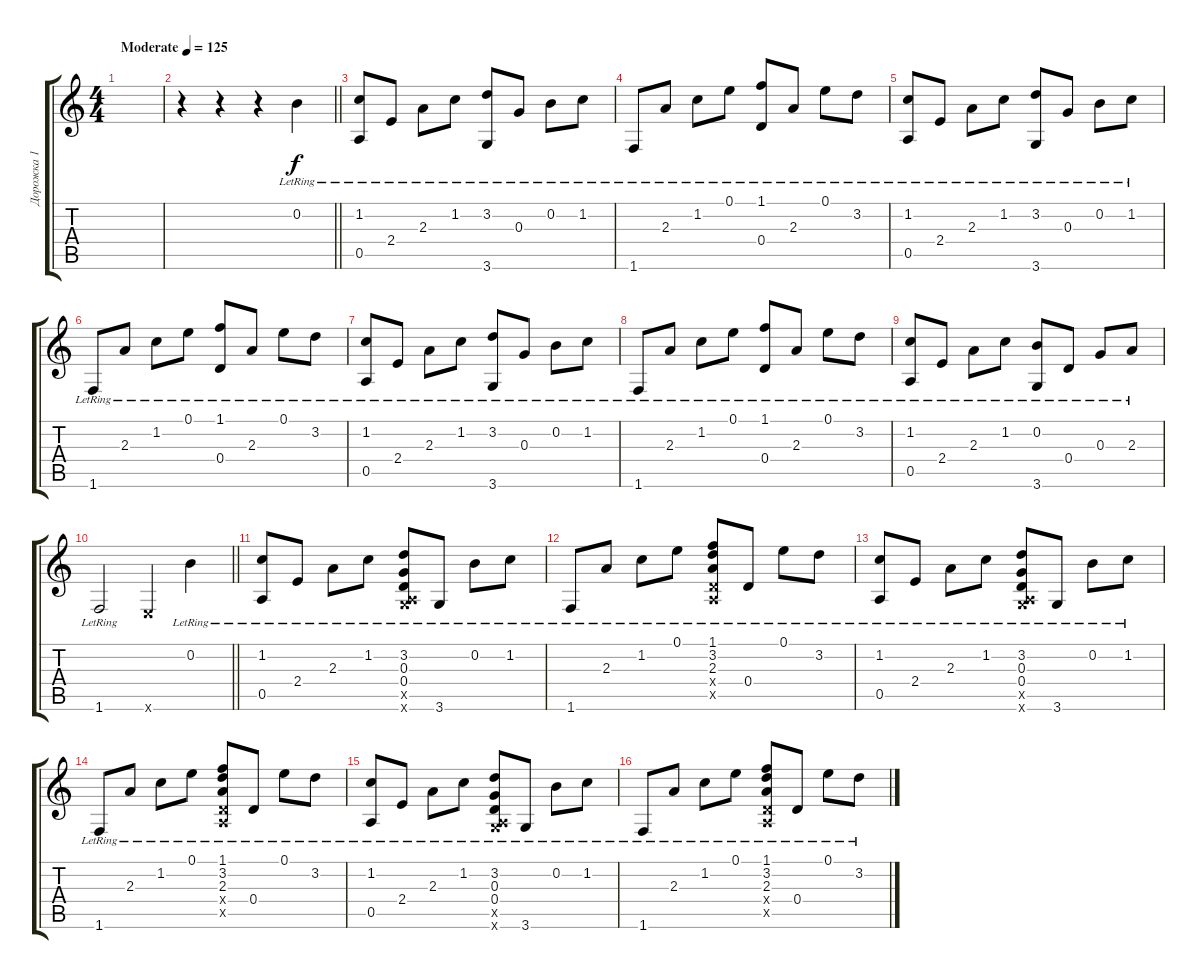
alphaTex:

\track ("Дорожка 1" "Дорожка 1") {instrument acousticguitarsteel}
\staff {score tabs}
\tuning (E4 B3 G3 D3 A2 E2) {hide}
\ts (4 4)
\tempo (125 "Moderate")
\clef g2
\ks c
|
\barLineRight lightlight
r.4 r.4 r.4 0.2{lr}.4 |
(1.2{lr} 0.5{lr}).8 2.4{lr}.8 2.3{lr}.8 1.2{lr}.8 (3.2{lr} 3.6{lr}).8 0.3{lr}.8 0.2{lr}.8 1.2{lr}.8 |
1.6{lr}.8 2.3{lr}.8 1.2{lr}.8 0.1{lr}.8 (1.1{lr} 0.4{lr}).8 2.3{lr}.8 0.1{lr}.8 3.2{lr}.8 |
(1.2{lr} 0.5{lr}).8 2.4{lr}.8 2.3{lr}.8 1.2{lr}.8 (3.2{lr} 3.6{lr}).8 0.3{lr}.8 0.2{lr}.8 1.2{lr}.8 |
1.6{lr}.8 2.3{lr}.8 1.2{lr}.8 0.1{lr}.8 (1.1{lr} 0.4{lr}).8 2.3{lr}.8 0.1{lr}.8 3.2{lr}.8 |
(1.2{lr} 0.5{lr}).8 2.4{lr}.8 2.3{lr}.8 1.2{lr}.8 (3.2{lr} 3.6{lr}).8 0.3{lr}.8 0.2{lr}.8 1.2{lr}.8 |
1.6{lr}.8 2.3{lr}.8 1.2{lr}.8 0.1{lr}.8 (1.1{lr} 0.4{lr}).8 2.3{lr}.8 0.1{lr}.8 3.2{lr}.8 |
(1.2{lr} 0.5{lr}).8 2.4{lr}.8 2.3{lr}.8 1.2{lr}.8 (0.2{lr} 3.6{lr}).8 0.4{lr}.8 0.3{lr}.8 2.3{lr}.8 |
\barLineRight lightlight
1.6{lr}.2 0.6{x}.4 0.2{lr}.4 |
(1.2{lr} 0.5{lr}).8 2.4{lr}.8 2.3{lr}.8 1.2{lr}.8 (3.2{lr} 0.3{lr} 0.4{lr} 0.5{x} 3.6{x}).8 3.6{lr}.8 0.2{lr}.8 1.2{lr}.8 |
1.6{lr}.8 2.3{lr}.8 1.2{lr}.8 0.1{lr}.8 (1.1{lr} 3.2 2.3 0.4{x} 0.5{x}).8 0.4{lr}.8 0.1{lr}.8 3.2{lr}.8 |
(1.2{lr} 0.5{lr}).8 2.4{lr}.8 2.3{lr}.8 1.2{lr}.8 (3.2{lr} 0.3{lr} 0.4{lr} 0.5{x} 3.6{x}).8 3.6{lr}.8 0.2{lr}.8 1.2{lr}.8 |
1.6{lr}.8 2.3{lr}.8 1.2{lr}.8 0.1{lr}.8 (1.1{lr} 3.2 2.3 0.4{x} 0.5{x}).8 0.4{lr}.8 0.1{lr}.8 3.2{lr}.8 |
(1.2{lr} 0.5{lr}).8 2.4{lr}.8 2.3{lr}.8 1.2{lr}.8 (3.2{lr} 0.3{lr} 0.4{lr} 0.5{x} 3.6{x}).8 3.6{lr}.8 0.2{lr}.8 1.2{lr}.8 |
1.6{lr}.8 2.3{lr}.8 1.2{lr}.8 0.1{lr}.8 (1.1{lr} 3.2 2.3 0.4{x} 0.5{x}).8 0.4{lr}.8 0.1{lr}.8 3.2{lr}.8
